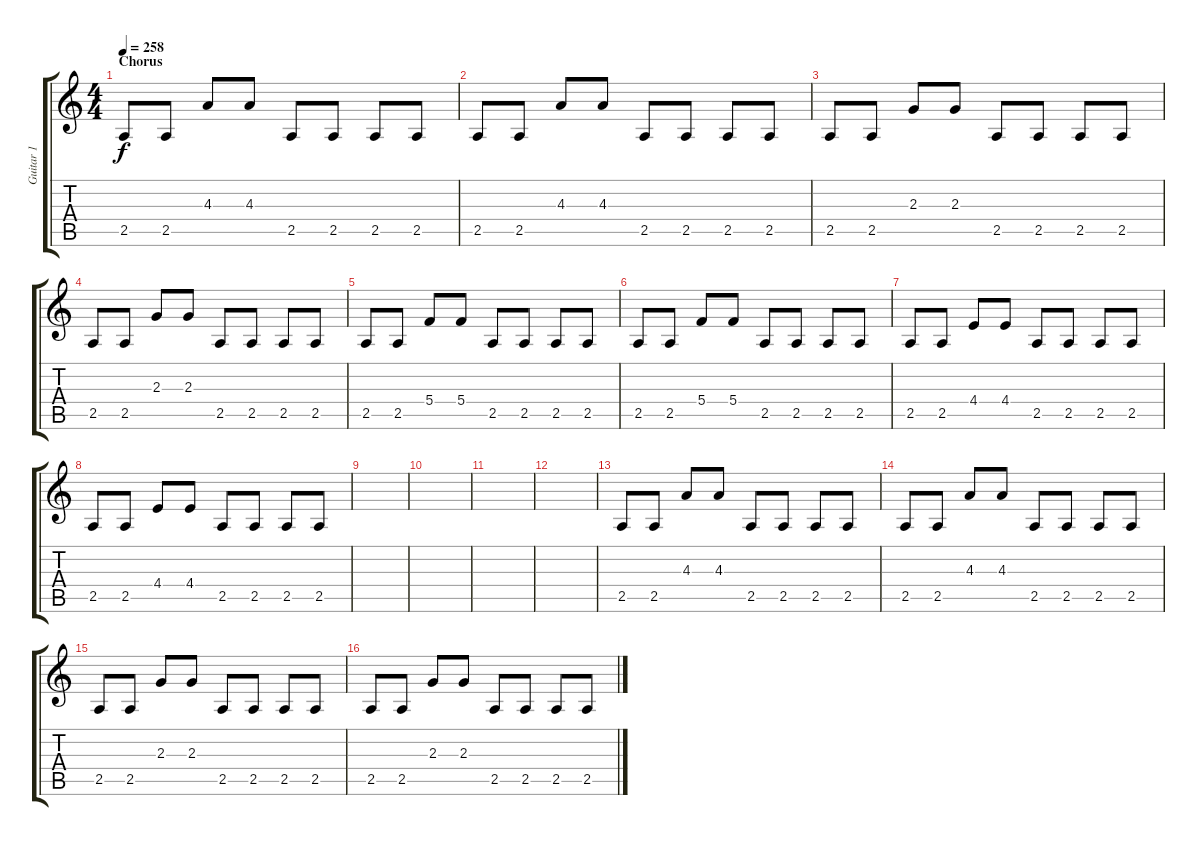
\track ("Guitar 1" "Guitar 1") {instrument distortionguitar}
\staff {score tabs}
\tuning (D4 A3 F3 C3 G2 D2) {hide}
\ts (4 4)
\section ("" "Chorus")
\tempo 261
\tempo 258
\clef g2
\ks c
2.5.8{dy f volume 13} 2.5.8 4.3.8 4.3.8 2.5.8 2.5.8 2.5.8 2.5.8 |
2.5.8 2.5.8 4.3.8 4.3.8 2.5.8 2.5.8 2.5.8 2.5.8 |
2.5.8 2.5.8 2.3.8 2.3.8 2.5.8 2.5.8 2.5.8 2.5.8 |
2.5.8 2.5.8 2.3.8 2.3.8 2.5.8 2.5.8 2.5.8 2.5.8 |
2.5.8 2.5.8 5.4.8 5.4.8 2.5.8 2.5.8 2.5.8 2.5.8 |
2.5.8 2.5.8 5.4.8 5.4.8 2.5.8 2.5.8 2.5.8 2.5.8 |
2.5.8 2.5.8 4.4.8 4.4.8 2.5.8 2.5.8 2.5.8 2.5.8 |
2.5.8 2.5.8 4.4.8 4.4.8 2.5.8 2.5.8 2.5.8 2.5.8 |
|
|
|
|
2.5.8 2.5.8 4.3.8 4.3.8 2.5.8 2.5.8 2.5.8 2.5.8 |
2.5.8 2.5.8 4.3.8 4.3.8 2.5.8 2.5.8 2.5.8 2.5.8 |
2.5.8 2.5.8 2.3.8 2.3.8 2.5.8 2.5.8 2.5.8 2.5.8 |
2.5.8 2.5.8 2.3.8 2.3.8 2.5.8 2.5.8 2.5.8 2.5.8
